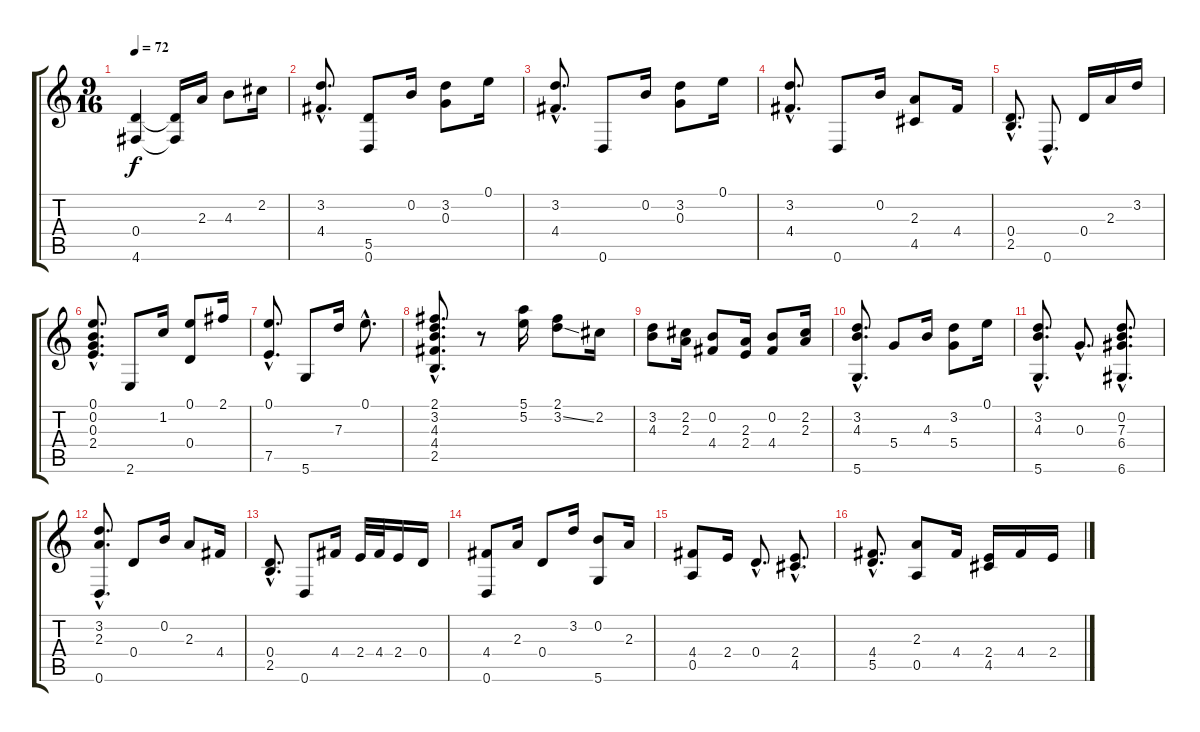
\track "" {instrument acousticguitarnylon}
\staff {score tabs}
\tuning (E4 B3 G3 D3 A2 D2) {hide}
\ts (9 16)
\tempo 72
\clef g2
\ks c
(0.4 4.6).4{dy f} (0.4{t} 4.6{t}).16 2.3.16 4.3.8 2.2.16 |
(3.2{hac} 4.4{hac}).8{d} (5.5 0.6).8 0.2.16 (3.2 0.3).8 0.1.16 |
(3.2{hac} 4.4{hac}).8{d} 0.6.8 0.2.16 (3.2 0.3).8 0.1.16 |
(3.2{hac} 4.4{hac}).8{d} 0.6.8 0.2.16 (2.3 4.5).8 4.4.16 |
(0.4{hac} 2.5{hac}).8{d} 0.6{hac}.8{d} 0.4.16 2.3.16 3.2.16 |
(0.1{hac} 0.2{hac} 0.3{hac} 2.4{hac}).8{d} 2.6.8 1.2.16 (0.1 0.4).8 2.1.16 |
(0.1{hac} 7.5{hac}).8{d} 5.6.8 7.3.16 0.1{hac}.8{d} |
(2.1{hac} 3.2{hac} 4.3{hac} 4.4{hac} 2.5{hac}).8{d} r.8 (5.1 5.2).16 (2.1 3.2{ss}).8 2.2.16 |
(3.2 4.3).8 (2.2 2.3).16 (0.2 4.4).8 (2.3 2.4).16 (0.2 4.4).8 (2.2 2.3).16 |
(3.2{hac} 4.3{hac} 5.6{hac}).8{d} 5.4.8 4.3.16 (3.2 5.4).8 0.1.16 |
(3.2{hac} 4.3{hac} 5.6{hac}).8{d} 0.3{hac}.8{d} (0.2{hac} 7.3{hac} 6.4{hac} 6.6{hac}).8{d} |
(3.2{hac} 2.3{hac} 0.6{hac}).8{d} 0.4.8 0.2.16 2.3.8 4.4.16 |
(0.4{hac} 2.5{hac}).8{d} 0.6.8 4.4.16 2.4.32 4.4.32 2.4.16 0.4.16 |
(4.4 0.6).8 2.3.16 0.4.8 3.2.16 (0.2 5.6).8 2.3.16 |
(4.4 0.5).8 2.4.16 0.4{hac}.8{d} (2.4{hac} 4.5{hac}).8{d} |
(4.4{hac} 5.5{hac}).8{d} (2.3 0.5).8 4.4.16 (2.4 4.5).16 4.4.16 2.4.16
